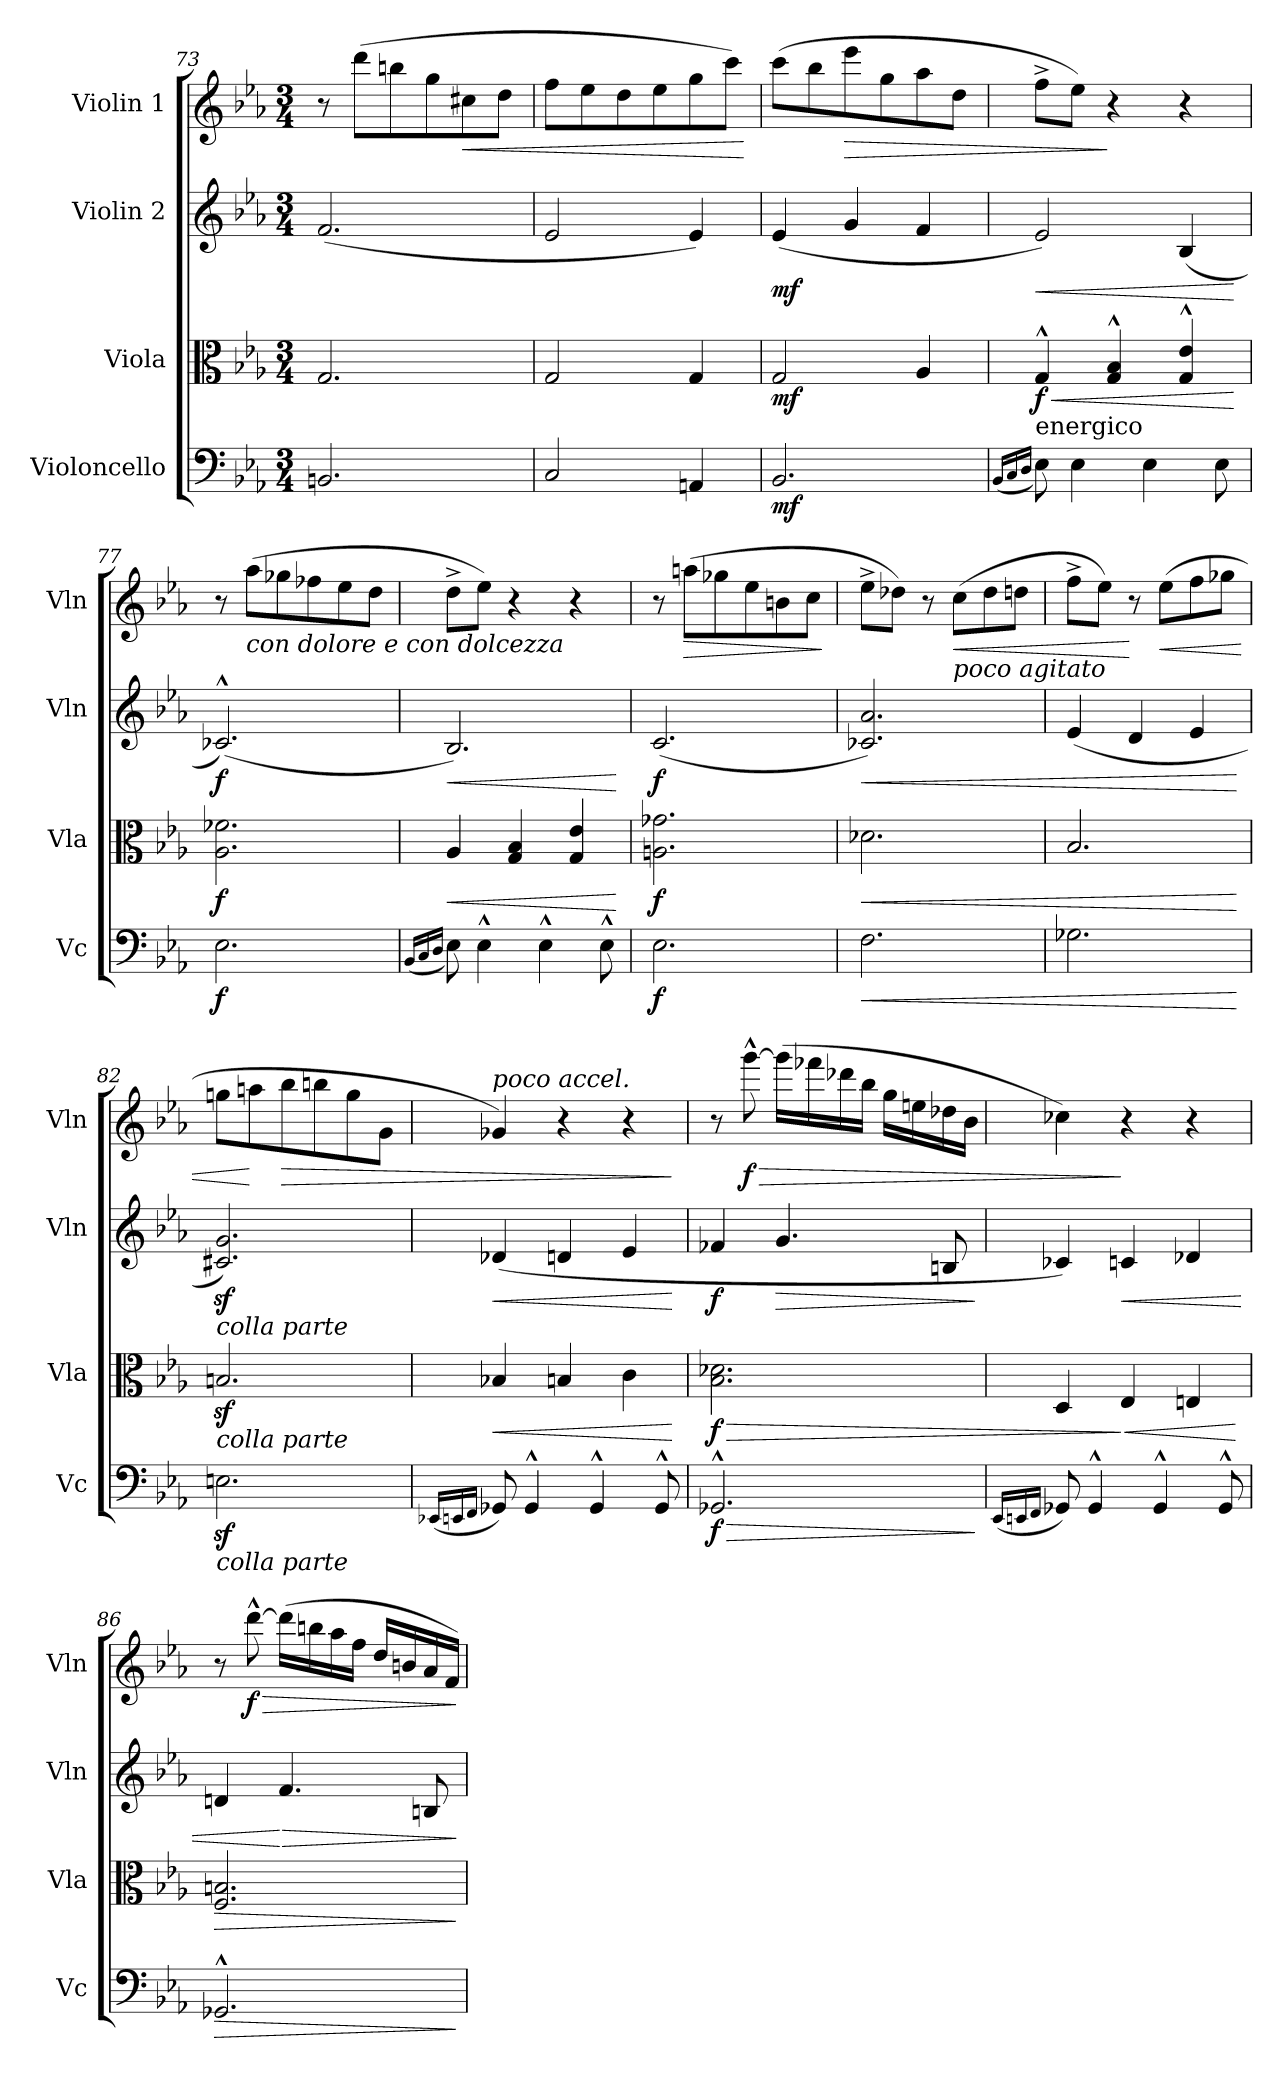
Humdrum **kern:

**kern	**dynam	**kern	**dynam	**kern	**dynam	**kern	**dynam
*part4	*part4	*part3	*part3	*part2	*part2	*part1	*part1
*staff4	*staff4	*staff3	*staff3	*staff2	*staff2	*staff1	*staff1
*I"Violoncello	*	*I"Viola	*	*I"Violin 2	*	*I"Violin 1	*
*I'Vc	*	*I'Vla	*	*I'Vln	*	*I'Vln	*
*clefF4	*	*clefC3	*	*clefG2	*	*clefG2	*
*k[b-e-a-]	*	*k[b-e-a-]	*	*k[b-e-a-]	*	*k[b-e-a-]	*
*M3/4	*	*M3/4	*	*M3/4	*	*M3/4	*
=73	=73	=73	=73	=73	=73	=73	=73
2.BBn/	.	2.G/	.	(<2.f/	.	8r	.
.	.	.	.	.	.	(8ddd\L	.
.	.	.	.	.	.	8bbn\	.
.	.	.	.	.	.	8gg\	.
!	!	!	!	!	!	!	!LO:HP:b
.	.	.	.	.	.	8cc#X\	<
.	.	.	.	.	.	8dd\J	.
=74	=74	=74	=74	=74	=74	=74	=74
2C/	.	2G/	.	2e-/	.	8ff\L	.
.	.	.	.	.	.	8ee-\	.
.	.	.	.	.	.	8dd\	.
.	.	.	.	.	.	8ee-\	.
4AAn/	.	4G/	.	4e-/)	.	8gg\	.
.	.	.	.	.	.	8ccc\J)	.
.	.	.	.	.	.	.	[
=75	=75	=75	=75	=75	=75	=75	=75
!	!LO:DY:b	!	!LO:DY:b	!	!LO:DY:b	!	!
2.BB-/	mf	2G/	mf	(<4e-/	mf	(8ccc\L	.
.	.	.	.	.	.	8bb-\	.
!	!	!	!	!	!	!	!LO:HP:b
.	.	.	.	4g/	.	8eee-\	>
.	.	.	.	.	.	8gg\	.
.	.	4A-/	.	4f/	.	8aa-\	.
.	.	.	.	.	.	8dd\J	.
=76	=76	=76	=76	=76	=76	=76	=76
(16qBB-/LL	.	.	.	.	.	.	.
16qC/	.	.	.	.	.	.	.
16qD/JJ	.	.	.	.	.	.	.
!	!	!LO:TX:b:t=energico	!	!	!	!	!
!	!LO:DY:b	!	!LO:HP:b	!	!LO:HP:b	!	!
!	!LO:DY:n=1:b	!	!LO:DY:n=1:b	!	!	!	!
8E-\)	f other-dynamics	4G^^/	< f	2e-/)	<	8ff^\L	.
4E-\	.	.	.	.	.	8ee-\J)	.
.	.	4G/^^ 4B-/^^	.	.	.	4r	]
4E-\	.	.	.	.	.	.	.
.	.	4G/^^ 4e-/^^	.	(<4B-/	.	4r	.
8E-\	.	.	.	.	.	.	.
.	.	.	[	.	[	.	.
!!LO:LB:g=z
=77	=77	=77	=77	=77	=77	=77	=77
!	!LO:DY:b	!	!LO:DY:b	!	!LO:DY:b	!	!
2.E-\	f	2.A-\ 2.f-X\	f	(<2.c-X^^/)	f	8r	.
!	!	!	!	!	!	!LO:TX:b:i:t=con dolore e con dolcezza	!
.	.	.	.	.	.	(8aa-\L	.
.	.	.	.	.	.	8gg-X\	.
.	.	.	.	.	.	8ff-X\	.
.	.	.	.	.	.	8ee-\	.
.	.	.	.	.	.	8dd\J	.
=78	=78	=78	=78	=78	=78	=78	=78
(16qBB-/LL	.	.	.	.	.	.	.
16qC/	.	.	.	.	.	.	.
16qD/JJ	.	.	.	.	.	.	.
!	!	!	!LO:HP:b	!	!LO:HP:b	!	!
8E-\)	.	4A-/	<	2.B-/)	<	8dd^\L	.
4E-^^\	.	.	.	.	.	8ee-\J)	.
.	.	4G/ 4B-/	.	.	.	4r	.
4E-^^\	.	.	.	.	.	.	.
.	.	4G/ 4e-/	.	.	.	4r	.
8E-^^\	.	.	.	.	.	.	.
.	.	.	[	.	[	.	.
=79	=79	=79	=79	=79	=79	=79	=79
!	!LO:DY:b	!	!LO:DY:b	!	!LO:DY:b	!	!
2.E-\	f	2.An\ 2.g-X\	f	(<2.c/	f	8r	.
!	!	!	!	!	!	!	!LO:HP:b
.	.	.	.	.	.	(8aan\L	>
.	.	.	.	.	.	8gg-X\	.
.	.	.	.	.	.	8ee-\	.
.	.	.	.	.	.	8bn\	.
.	.	.	.	.	.	8cc\J	.
.	.	.	.	.	.	.	]
=80	=80	=80	=80	=80	=80	=80	=80
!	!LO:HP:b	!	!LO:HP:b	!	!LO:HP:b	!	!
*	*	*	*	*	*	*^	*
2.F\	<	2.d-X\	<	2.c-X/ 2.a-/)	<	8ee-^\L	4.ryy	.
.	.	.	.	.	.	8dd-X\J)	.	.
.	.	.	.	.	.	8r	.	.
!	!	!	!	!	!	!LO:TX:b:i:t=poco agitato	!	!
!	!	!	!	!	!	!	!	!LO:HP:b
.	.	.	.	.	.	(8cc\L	4.ryy	<
.	.	.	.	.	.	8dd-\	.	.
.	.	.	.	.	.	8ddn\J	.	.
*	*	*	*	*	*	*v	*v	*
=81	=81	=81	=81	=81	=81	=81	=81
2.G-X\	.	2.B-/	.	(4e-/	.	8ff^\L	.
.	.	.	.	.	.	8ee-\J)	.
.	.	.	.	4d/	.	8r	[
!	!	!	!	!	!	!	!LO:HP:b
.	.	.	.	.	.	(8ee-\L	<
.	.	.	.	4e-/	.	8ff\	.
.	.	.	.	.	.	8gg-X\J	.
.	[	.	[	.	[	.	.
=82	=82	=82	=82	=82	=82	=82	=82
!	!	!	!	!LO:TX:b:i:t=colla parte	!	!	!
!	!	!LO:TX:b:i:t=colla parte	!	!	!	!	!
!LO:TX:b:i:t=colla parte	!	!	!	!	!	!	!
2.Enz<\	.	2.Bnz</	.	2.c#X/z< 2.g/z<)	.	8ggn\L	.
.	.	.	.	.	.	8aan\	[
!	!	!	!	!	!	!	!LO:HP:b
.	.	.	.	.	.	8bb-\	>
.	.	.	.	.	.	8bbn\	.
.	.	.	.	.	.	8gg\	.
.	.	.	.	.	.	8g\J	.
=83	=83	=83	=83	=83	=83	=83	=83
(16qEE-X/LL	.	.	.	.	.	.	.
16qEEn/	.	.	.	.	.	.	.
16qFF/JJ	.	.	.	.	.	.	.
!	!	!	!	!	!	!LO:TX:a:i:t=poco accel.	!
!	!	!	!LO:HP:b	!	!LO:HP:b	!	!
8GG-X/)	.	4B-X/	<	(<4d-X/	<	4g-X/)	.
4GG-^^/	.	.	.	.	.	.	.
.	.	4Bn/	.	4dn/	.	4r	.
4GG-^^/	.	.	.	.	.	.	.
.	.	4c\	.	4e-/	.	4r	.
8GG-^^/	.	.	.	.	.	.	.
.	.	.	[	.	[	.	]
!!LO:PB:g=z
=84	=84	=84	=84	=84	=84	=84	=84
!	!LO:HP:b	!	!LO:HP:b	!	!	!	!
!	!LO:DY:n=1:b	!	!LO:DY:n=1:b	!	!LO:DY:b	!	!
2.GG-X^^/	> f	2.B-\ 2.d-X\	> f	4f-X/	f	8r	.
!	!	!	!	!	!	!	!LO:HP:b
!	!	!	!	!	!	!	!LO:DY:n=1:b
.	.	.	.	.	.	[>8ggg^^\	> f
!	!	!	!	!	!LO:HP:b	!	!
.	.	.	.	4.g/	>	(16ggg\LL]	.
.	.	.	.	.	.	16fff-X\	.
.	.	.	.	.	.	16ddd-X\	.
.	.	.	.	.	.	16bb-\JJ	.
.	.	.	.	.	.	16gg\LL	.
.	.	.	.	.	.	16een\	.
.	.	.	.	8Bn/	.	16dd-X\	.
.	.	.	.	.	.	16b-\JJ	.
.	]	.	.	.	]	.	.
=85	=85	=85	=85	=85	=85	=85	=85
(<16qEE-/LL	.	.	.	.	.	.	.
16qEEn/	.	.	.	.	.	.	.
16qFF/JJ	.	.	.	.	.	.	.
8GG-X/)	.	4D/	.	4c-X/)	.	4cc-X\)	.
4GG-^^/	.	.	.	.	.	.	.
!	!	!	!LO:HP:n=1:b	!	!LO:HP:b	!	!
.	.	4E-/	] <	4cn/	<	4r	]
4GG-^^/	.	.	.	.	.	.	.
.	.	4En/	.	4d-X/	.	4r	.
8GG-^^/	.	.	.	.	.	.	.
.	.	.	[	.	.	.	.
=86	=86	=86	=86	=86	=86	=86	=86
!	!LO:HP:b	!	!LO:HP:b	!	!	!	!
2.GG-X^^/	>	2.F/ 2.Bn/	>	4dn/	.	8r	.
!	!	!	!	!	!	!	!LO:HP:b
!	!	!	!	!	!	!	!LO:DY:n=1:b
.	.	.	.	.	.	[>8ddd^^\	> f
!	!	!	!	!	!LO:HP:n=1:b	!	!
.	.	.	.	4.f/	[ >	(16ddd\LL]	.
.	.	.	.	.	.	16bbn\	.
.	.	.	.	.	.	16aa-\	.
.	.	.	.	.	.	16ff\JJ	.
.	.	.	.	.	.	16dd/LL	.
.	.	.	.	.	.	16bn/	.
.	.	.	.	8Bn/	.	16a-/	.
.	.	.	.	.	.	16f/JJ)	.
.	]	.	]	.	]	.	]
=	=	=	=	=	=	=	=
*-	*-	*-	*-	*-	*-	*-	*-
